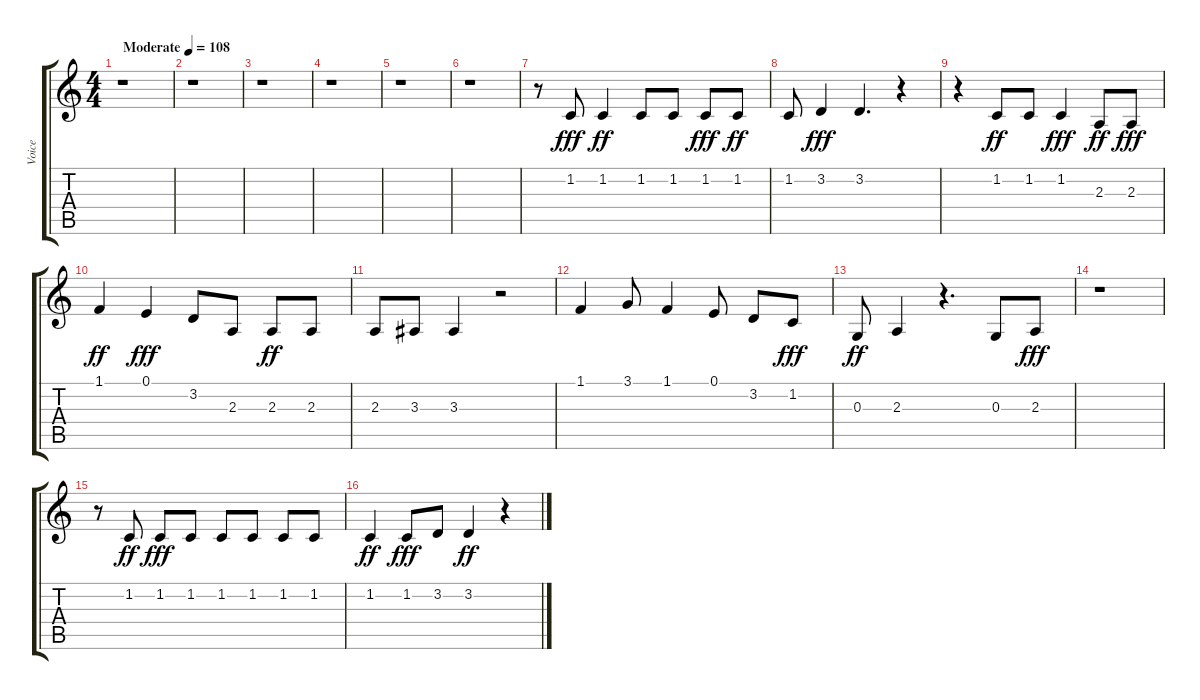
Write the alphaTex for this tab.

\track ("Voice" "Voice") {instrument altosax}
\staff {score tabs}
\tuning (E4 B3 G3 D3 A2 E2) {hide}
\ts (4 4)
\tempo (108 "Moderate")
\clef g2
\ks c
r.1{dy fff instrument altosax} |
r.1 |
r.1 |
r.1 |
r.1 |
r.1 |
r.8 1.2.8 1.2.4{dy ff} 1.2.8 1.2.8 1.2.8{dy fff} 1.2.8{dy ff} |
1.2.8 3.2.4{dy fff} 3.2.4{d} r.4 |
r.4 1.2.8{dy ff} 1.2.8 1.2.4{dy fff} 2.3.8{dy ff} 2.3.8{dy fff} |
1.1.4{dy ff} 0.1.4{dy fff} 3.2.8 2.3.8 2.3.8{dy ff} 2.3.8 |
2.3.8 3.3.8 3.3.4 r.2 |
1.1.4 3.1.8 1.1.4 0.1.8 3.2.8 1.2.8{dy fff} |
0.3.8{dy ff} 2.3.4 r.4{d} 0.3.8 2.3.8{dy fff} |
r.1 |
r.8 1.2.8{dy ff} 1.2.8{dy fff} 1.2.8 1.2.8 1.2.8 1.2.8 1.2.8 |
1.2.4{dy ff} 1.2.8{dy fff} 3.2.8 3.2.4{dy ff} r.4
